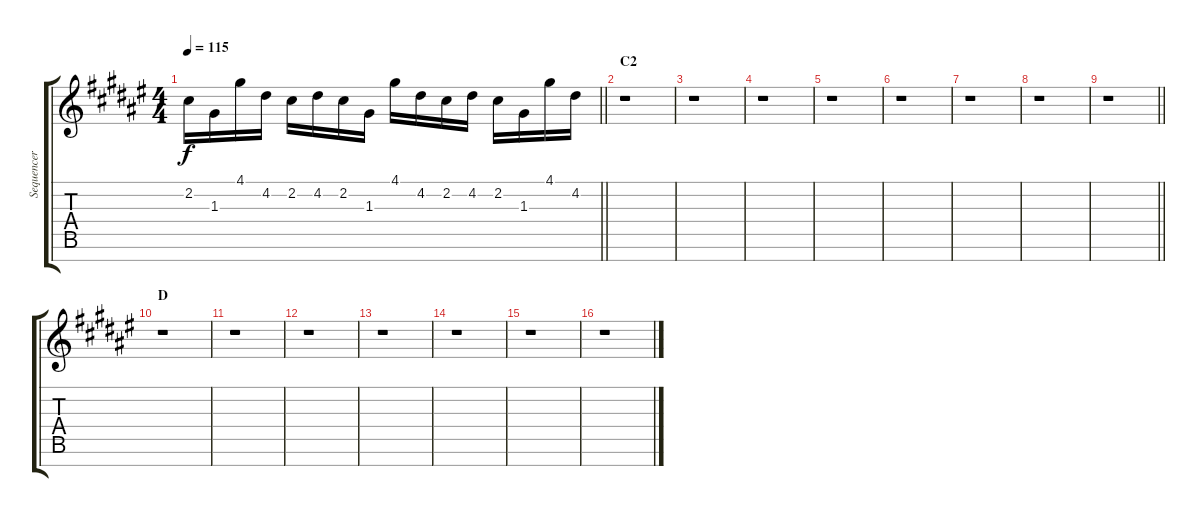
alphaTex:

\track ("Sequencer" "Sequencer") {instrument pad1newage}
\staff {score tabs}
\tuning (E5 B4 G4 D4 A3 E3 B2) {hide}
\ts (4 4)
\tempo 115
\clef g2
\barLineRight lightlight
\ks f#
2.2.16{dy f} 1.3.16 4.1.16 4.2.16 2.2.16 4.2.16 2.2.16 1.3.16 4.1.16 4.2.16 2.2.16 4.2.16 2.2.16 1.3.16 4.1.16 4.2.16 |
\section ("" "C2")
r.1 |
r.1 |
r.1 |
r.1 |
r.1 |
r.1 |
r.1 |
\barLineRight lightlight
r.1 |
\section ("" "D")
r.1 |
r.1 |
r.1 |
r.1 |
r.1 |
r.1 |
r.1
